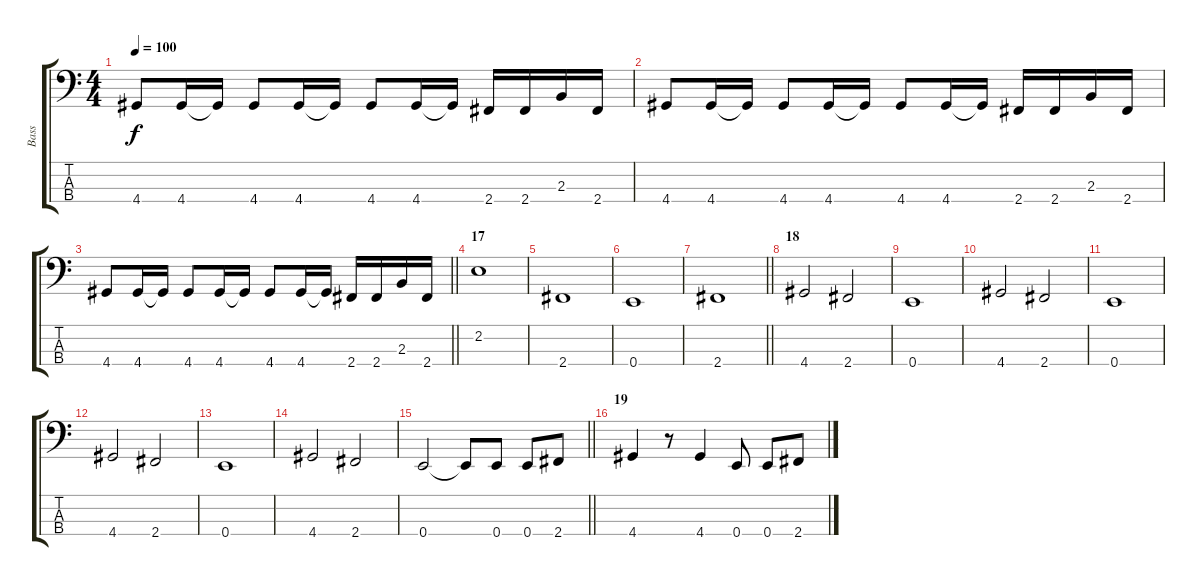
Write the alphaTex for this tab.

\track ("Bass" "Bass") {instrument electricbassfinger}
\staff {score tabs}
\tuning (G2 D2 A1 E1) {hide}
\ts (4 4)
\tempo 100
\clef f4
\ks c
4.4.8{dy f} 4.4.16 4.4{t}.16 4.4.8 4.4.16 4.4{t}.16 4.4.8 4.4.16 4.4{t}.16 2.4.16 2.4.16 2.3.16 2.4.16 |
4.4.8 4.4.16 4.4{t}.16 4.4.8 4.4.16 4.4{t}.16 4.4.8 4.4.16 4.4{t}.16 2.4.16 2.4.16 2.3.16 2.4.16 |
\barLineRight lightlight
4.4.8 4.4.16 4.4{t}.16 4.4.8 4.4.16 4.4{t}.16 4.4.8 4.4.16 4.4{t}.16 2.4.16 2.4.16 2.3.16 2.4.16 |
\section ("" "17")
2.2.1 |
2.4.1 |
0.4.1 |
\barLineRight lightlight
2.4.1 |
\section ("" "18")
4.4.2 2.4.2 |
0.4.1 |
4.4.2 2.4.2 |
0.4.1 |
4.4.2 2.4.2 |
0.4.1 |
4.4.2 2.4.2 |
\barLineRight lightlight
0.4.2 0.4{t}.8 0.4.8 0.4.8 2.4.8 |
\section ("" "19")
4.4.4 r.8 4.4.4 0.4.8 0.4.8 2.4.8
